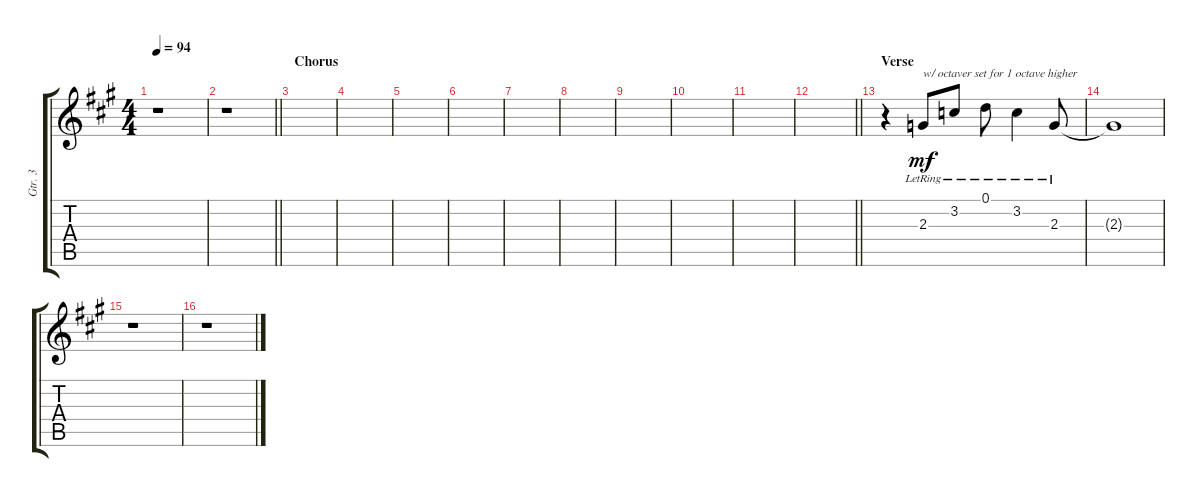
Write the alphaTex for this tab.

\track ("Gtr. 3" "Gtr. 3") {instrument distortionguitar}
\staff {score tabs}
\tuning (D4 A3 F3 C3 G2 C2) {hide}
\ts (4 4)
\tempo 94
\clef g2
\ks a
r.1{dy mf} |
\barLineRight lightlight
r.1 |
\section ("" "Chorus")
|
|
|
|
|
|
|
|
|
\barLineRight lightlight
|
\section ("" "Verse")
r.4 2.3{lr}.8{txt "w/ octaver set for 1 octave higher"} 3.2{lr}.8 0.1{lr}.8 3.2{lr}.4 2.3{lr}.8 |
2.3{t}.1 |
r.1 |
r.1
